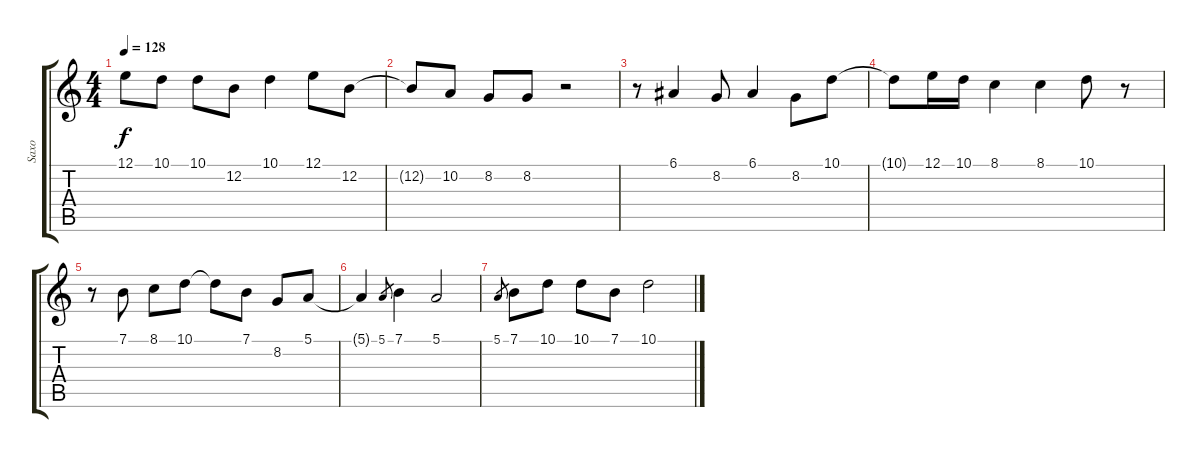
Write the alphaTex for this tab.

\track ("Saxo" "Saxo") {instrument tenorsax}
\staff {score tabs}
\tuning (E4 B3 G3 D3 A2 E2) {hide}
\ts (4 4)
\tempo 128
\clef g2
\ks c
12.1{t}.8{dy f} 10.1.8 10.1.8 12.2.8 10.1.4 12.1.8 12.2.8 |
12.2{t}.8 10.2.8 8.2.8 8.2.8 r.2 |
r.8 6.1.4 8.2.8 6.1.4 8.2.8 10.1.8 |
10.1{t}.8 12.1.16 10.1.16 8.1.4 8.1.4 10.1.8 r.8 |
r.8 7.1.8 8.1.8 10.1.8 10.1{t}.8 7.1.8 8.2.8 5.1.8 |
5.1{t}.4 5.1.8{gr} 7.1.4 5.1.2 |
5.1.8{gr} 7.1.8 10.1.8 10.1.8 7.1.8 10.1.2
